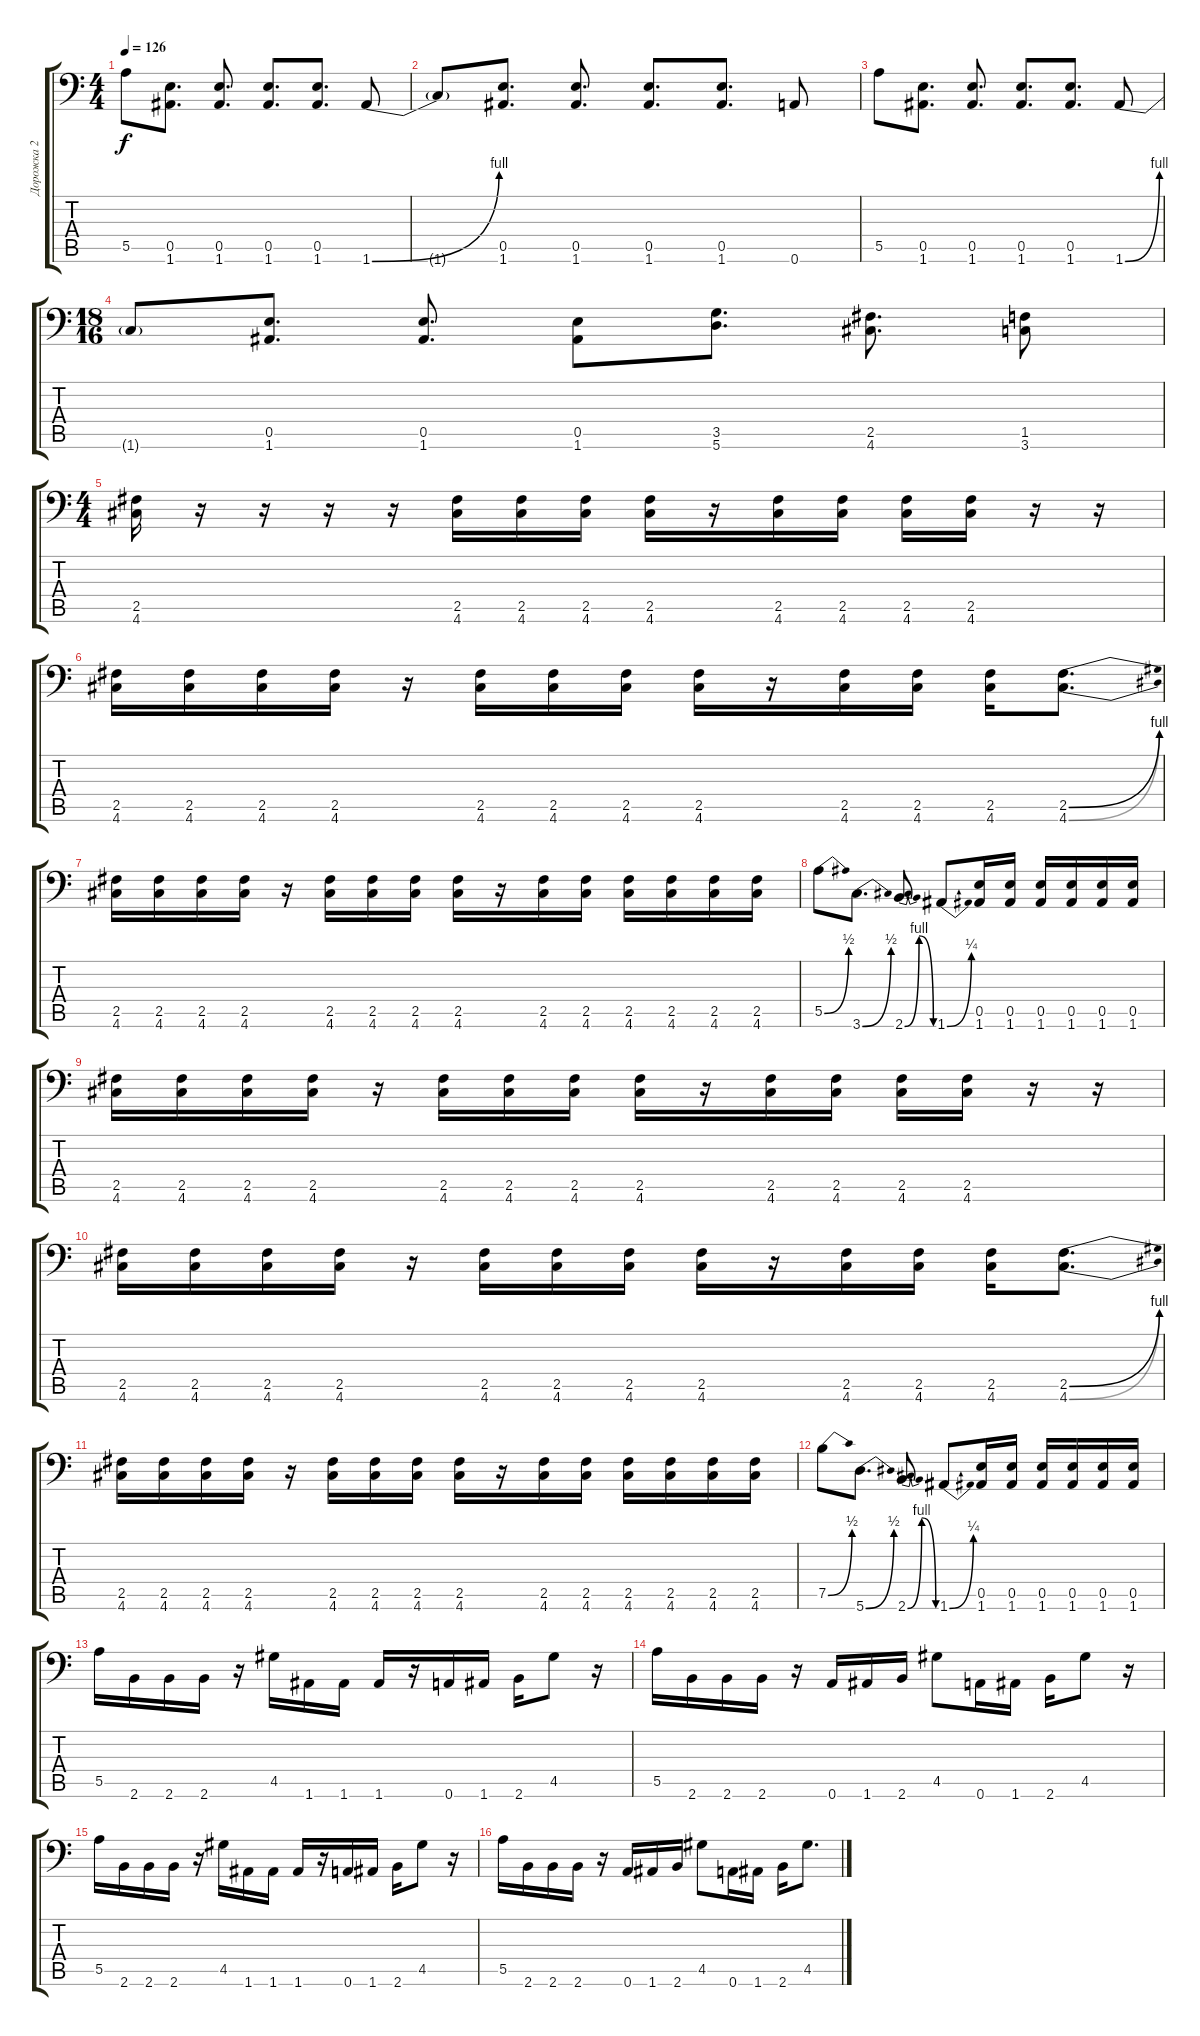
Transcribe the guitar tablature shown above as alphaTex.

\track ("Дорожка 2" "Дорожка 2") {instrument distortionguitar}
\staff {score tabs}
\tuning (B3 Gb3 D3 A2 E2 A1) {hide}
\ts (4 4)
\tempo 126
\clef f4
\ks c
5.5.8{dy f} (0.5 1.6).8{d} (0.5 1.6).8{d} (0.5 1.6).8{d} (0.5 1.6).8{d} 1.6{be (bend 0 0 60 4)}.8 |
1.6{t}.8 (0.5 1.6).8{d} (0.5 1.6).8{d} (0.5 1.6).8{d} (0.5 1.6).8{d} 0.6.8 |
5.5.8 (0.5 1.6).8{d} (0.5 1.6).8{d} (0.5 1.6).8{d} (0.5 1.6).8{d} 1.6{be (bend 0 0 60 4)}.8 |
\ts (18 16)
1.6{t}.8 (0.5 1.6).8{d} (0.5 1.6).8{d} (0.5 1.6).8 (3.5 5.6).8{d} (2.5 4.6).8{d} (1.5 3.6).8 |
\ts (4 4)
(2.5 4.6).16 r.16 r.16 r.16 r.16 (2.5 4.6).16 (2.5 4.6).16 (2.5 4.6).16 (2.5 4.6).16 r.16 (2.5 4.6).16 (2.5 4.6).16 (2.5 4.6).16 (2.5 4.6).16 r.16 r.16 |
(2.5 4.6).16 (2.5 4.6).16 (2.5 4.6).16 (2.5 4.6).16 r.16 (2.5 4.6).16 (2.5 4.6).16 (2.5 4.6).16 (2.5 4.6).16 r.16 (2.5 4.6).16 (2.5 4.6).16 (2.5 4.6).16 (2.5{be (bend 0 0 60 4)} 4.6{be (bend 0 0 60 4)}).8{d} |
(2.5 4.6).16 (2.5 4.6).16 (2.5 4.6).16 (2.5 4.6).16 r.16 (2.5 4.6).16 (2.5 4.6).16 (2.5 4.6).16 (2.5 4.6).16 r.16 (2.5 4.6).16 (2.5 4.6).16 (2.5 4.6).16 (2.5 4.6).16 (2.5 4.6).16 (2.5 4.6).16 |
5.5{be (bend 0 0 60 2)}.8 3.6{be (bend 0 0 60 2)}.8{d} 2.6{be (bendrelease 0 0 30 4 30 4 60 0)}.8{d} 1.6{be (bend 0 0 60 1)}.8 (0.5 1.6).16 (0.5 1.6).16 (0.5 1.6).16 (0.5 1.6).16 (0.5 1.6).16 (0.5 1.6).16 |
(2.5 4.6).16 (2.5 4.6).16 (2.5 4.6).16 (2.5 4.6).16 r.16 (2.5 4.6).16 (2.5 4.6).16 (2.5 4.6).16 (2.5 4.6).16 r.16 (2.5 4.6).16 (2.5 4.6).16 (2.5 4.6).16 (2.5 4.6).16 r.16 r.16 |
(2.5 4.6).16 (2.5 4.6).16 (2.5 4.6).16 (2.5 4.6).16 r.16 (2.5 4.6).16 (2.5 4.6).16 (2.5 4.6).16 (2.5 4.6).16 r.16 (2.5 4.6).16 (2.5 4.6).16 (2.5 4.6).16 (2.5{be (bend 0 0 60 4)} 4.6{be (bend 0 0 60 4)}).8{d} |
(2.5 4.6).16 (2.5 4.6).16 (2.5 4.6).16 (2.5 4.6).16 r.16 (2.5 4.6).16 (2.5 4.6).16 (2.5 4.6).16 (2.5 4.6).16 r.16 (2.5 4.6).16 (2.5 4.6).16 (2.5 4.6).16 (2.5 4.6).16 (2.5 4.6).16 (2.5 4.6).16 |
7.5{be (bend 0 0 60 2)}.8 5.6{be (bend 0 0 60 2)}.8{d} 2.6{be (bendrelease 0 0 30 4 30 4 60 0)}.8{d} 1.6{be (bend 0 0 60 1)}.8 (0.5 1.6).16 (0.5 1.6).16 (0.5 1.6).16 (0.5 1.6).16 (0.5 1.6).16 (0.5 1.6).16 |
5.5.16 2.6.16 2.6.16 2.6.16 r.16 4.5.16 1.6.16 1.6.16 1.6.16 r.16 0.6.16 1.6.16 2.6.16 4.5.8 r.16 |
5.5.16 2.6.16 2.6.16 2.6.16 r.16 0.6.16 1.6.16 2.6.16 4.5.8 0.6.16 1.6.16 2.6.16 4.5.8 r.16 |
5.5.16 2.6.16 2.6.16 2.6.16 r.16 4.5.16 1.6.16 1.6.16 1.6.16 r.16 0.6.16 1.6.16 2.6.16 4.5.8 r.16 |
5.5.16 2.6.16 2.6.16 2.6.16 r.16 0.6.16 1.6.16 2.6.16 4.5.8 0.6.16 1.6.16 2.6.16 4.5.8{d}
